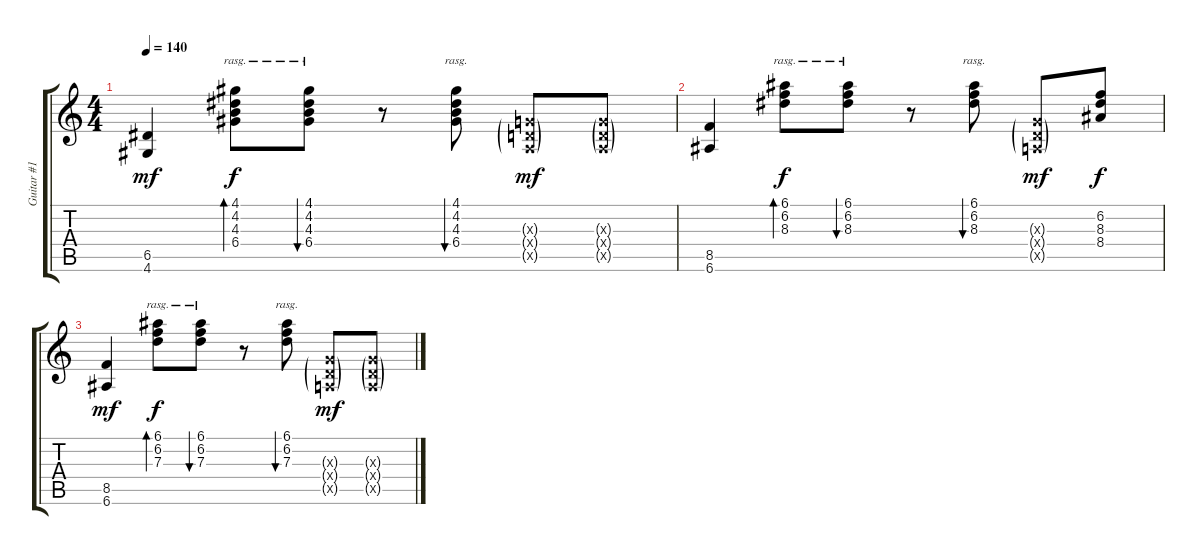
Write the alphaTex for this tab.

\track ("Guitar #1" "Guitar #1") {instrument acousticguitarnylon}
\staff {score tabs}
\tuning (E4 B3 G3 D3 A2 E2) {hide}
\ts (4 4)
\tempo 140
\clef g2
\ks c
(6.5 4.6).4{dy mf} (4.1 4.2 4.3 6.4).8{bd 480 rasg ii dy f} (4.1 4.2 4.3 6.4).8{bu 120 rasg ii} r.8 (4.1 4.2 4.3 6.4).8{bu 120 rasg ii} (0.3{g x} 0.4{g x} 0.5{g x}).8{dy mf} (0.3{g x} 0.4{g x} 0.5{g x}).8 |
(8.5 6.6).4 (6.1 6.2 8.3).8{bd 480 rasg ii dy f} (6.1 6.2 8.3).8{bu 120 rasg ii} r.8 (6.1 6.2 8.3).8{bu 120 rasg ii} (0.3{g x} 0.4{g x} 0.5{g x}).8{dy mf} (6.2 8.3 8.4).8{dy f} |
(8.5 6.6).4{dy mf} (6.1 6.2 7.3).8{bd 480 rasg ii dy f} (6.1 6.2 7.3).8{bu 120 rasg ii} r.8 (6.1 6.2 7.3).8{bu 120 rasg ii} (0.3{g x} 0.4{g x} 0.5{g x}).8{dy mf} (0.3{g x} 0.4{g x} 0.5{g x}).8
